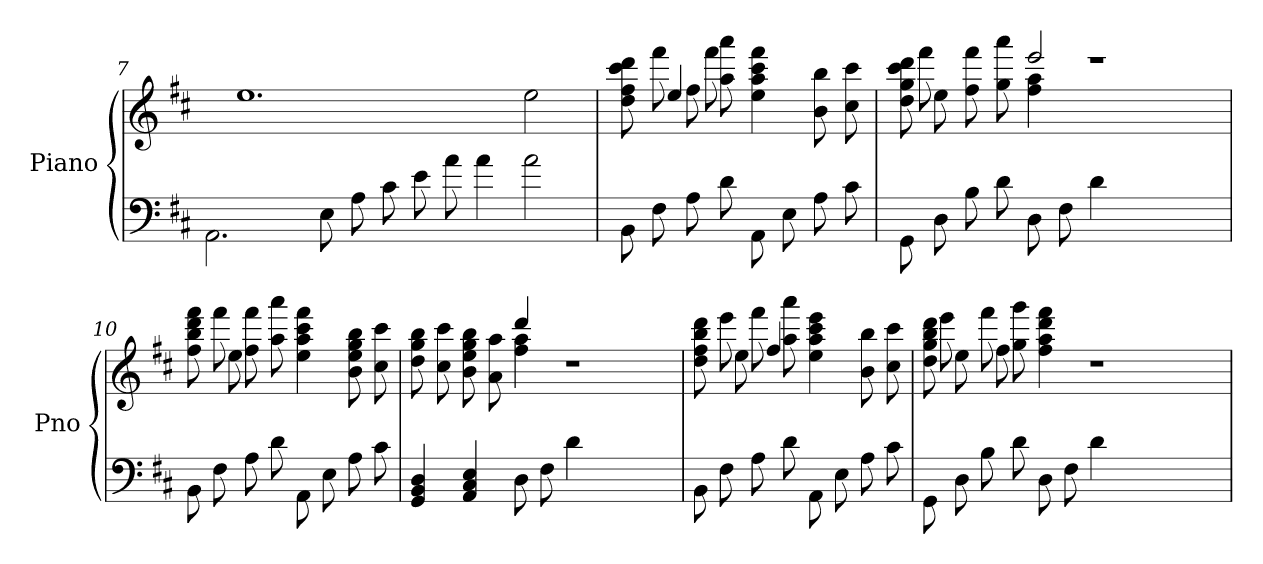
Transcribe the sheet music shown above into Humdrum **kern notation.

**kern	**kern
*part1	*part1
*staff2	*staff1
*I"Piano	*
*I'Pno	*
*clefF4	*clefG2
*k[f#c#]	*k[f#c#]
=7	=7
2.AA\	8ryy
.	1.ee\
8E\	.
8A\	.
8c#\	.
8e\	.
8a\	.
4a\	.
2a\	2ee\
=8	=8
*	*^
8BB\	8ccc#\ 8ff#\ 8ddd\ 8dd\	8ryy
8F#\	8fff#\	4ee/
8A\	8ff#\	.
8d\	8aa\ 8aaa\	8fff#\
8AA\	4ee\ 4fff#\ 4ccc#\ 4aa\	2ryy
8E\	.	.
8A\	8bb\ 8b\	.
8c#\	8cc#\ 8ccc#\	.
=9	=9	=9
8GG\	8dd\ 8ccc#\ 8gg\ 8ddd\	8ryy
8D\	8ee\	8fff#\
8B\	8ff#\ 8fff#\	4ryy
8d\	8aaa\ 8gg\	.
8D\	4aa\ 4ff#\	2eee/
8F#\	.	.
4d\	1r	.
2.ryy	.	2.ryy
=10	=10	=10
8BB\	8ff#\ 8bb\ 8ddd\ 8fff#\	8ryy
8F#\	8fff#\	8ee\
8A\	8ff#\ 8fff#\	2.ryy
8d\	8aa\ 8aaa\	.
8AA\	4ee\ 4fff#\ 4aa\ 4ccc#\	.
8E\	.	.
8A\	8ee\ 8b\ 8gg\ 8bb\	.
8c#\	8cc#\ 8ccc#\	.
=11	=11	=11
4D/ 4GG/ 4BB/	8dd\ 8gg\ 8bb\	2ryy
.	8ccc#\ 8cc#\	.
4E/ 4AA/ 4C#/	8b\ 8gg\ 8ee\ 8bb\	.
.	8aa\ 8a\	.
8D\	4ddd/	4aa\ 4ff#\
8F#\	.	.
4d\	1r	1ryy
2.ryy	.	.
=12	=12	=12
8BB\	8bb\ 8ff#\ 8ddd\ 8dd\	8ryy
8F#\	8eee\	8ee\
8A\	8fff#\	4ff#/
8d\	8aaa\ 8aa\	.
8AA\	4ee\ 4aa\ 4ccc#\ 4eee\	2ryy
8E\	.	.
8A\	8bb\ 8b\	.
8c#\	8ccc#\ 8cc#\	.
=13	=13	=13
8GG\	8bb\ 8dd\ 8gg\ 8ddd\	8ryy
8D\	8ee\	8eee\
8B\	8fff#\	8ff#\
8d\	8gg\ 8ggg\	1ryy
8D\	4ff#\ 4fff#\ 4ddd\ 4aa\	.
8F#\	.	.
4d\	1r	.
2.ryy	.	.
.	.	4.ryy
*	*v	*v
=	=
*-	*-
